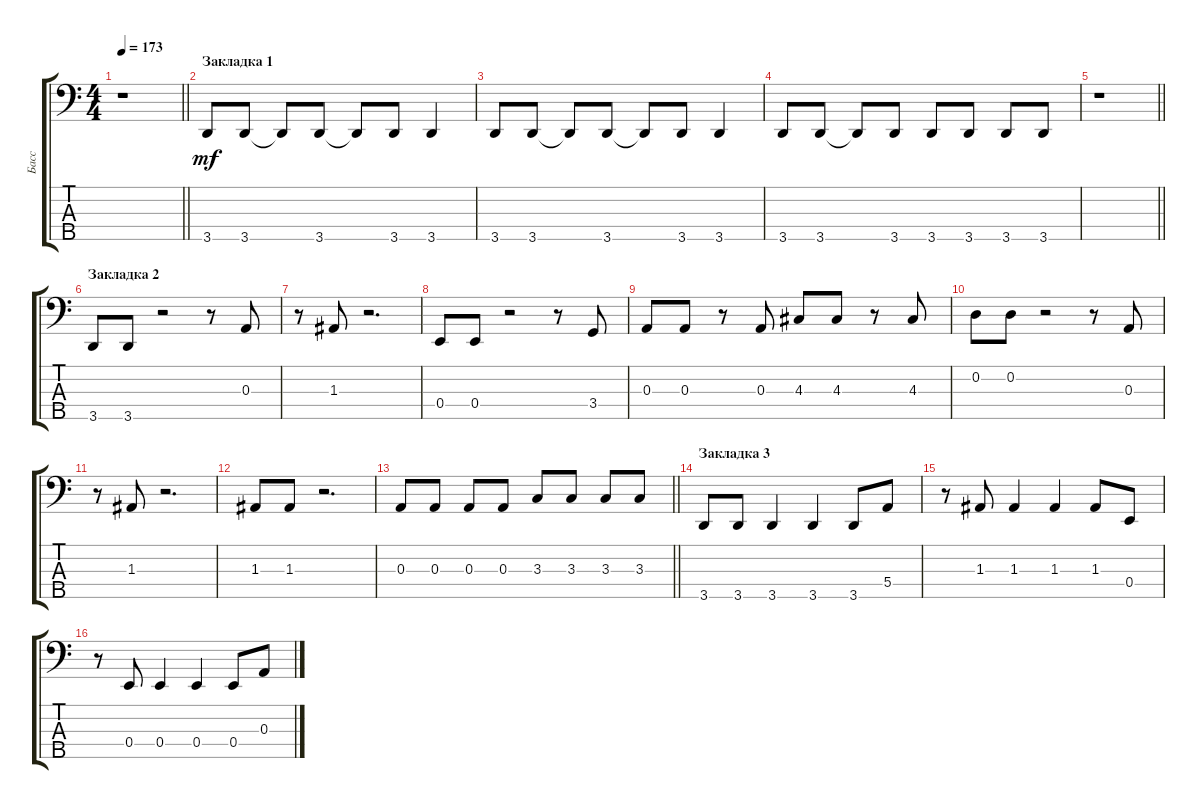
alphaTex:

\track ("Басс" "Басс") {instrument electricbassfinger}
\staff {score tabs}
\tuning (G2 D2 A1 E1 B0) {hide}
\ts (4 4)
\tempo 173
\clef f4
\barLineRight lightlight
\ks aminor
r.1{dy mf instrument electricbassfinger} |
\section ("" "Закладка 1")
\ks c
3.5.8 3.5.8 3.5{t}.8 3.5.8 3.5{t}.8 3.5.8 3.5.4 |
3.5.8 3.5.8 3.5{t}.8 3.5.8 3.5{t}.8 3.5.8 3.5.4 |
3.5.8 3.5.8 3.5{t}.8 3.5.8 3.5.8 3.5.8 3.5.8 3.5.8 |
\barLineRight lightlight
r.1 |
\section ("" "Закладка 2")
3.5.8 3.5.8 r.2 r.8 0.3.8 |
r.8 1.3.8 r.2{d} |
0.4.8 0.4.8 r.2 r.8 3.4.8 |
0.3.8 0.3.8 r.8 0.3.8 4.3.8 4.3.8 r.8 4.3.8 |
0.2.8 0.2.8 r.2 r.8 0.3.8 |
r.8 1.3.8 r.2{d} |
1.3.8 1.3.8 r.2{d} |
\barLineRight lightlight
0.3.8 0.3.8 0.3.8 0.3.8 3.3.8 3.3.8 3.3.8 3.3.8 |
\section ("" "Закладка 3")
3.5.8 3.5.8 3.5.4 3.5.4 3.5.8 5.4.8 |
r.8 1.3.8 1.3.4 1.3.4 1.3.8 0.4.8 |
r.8 0.4.8 0.4.4 0.4.4 0.4.8 0.3.8
